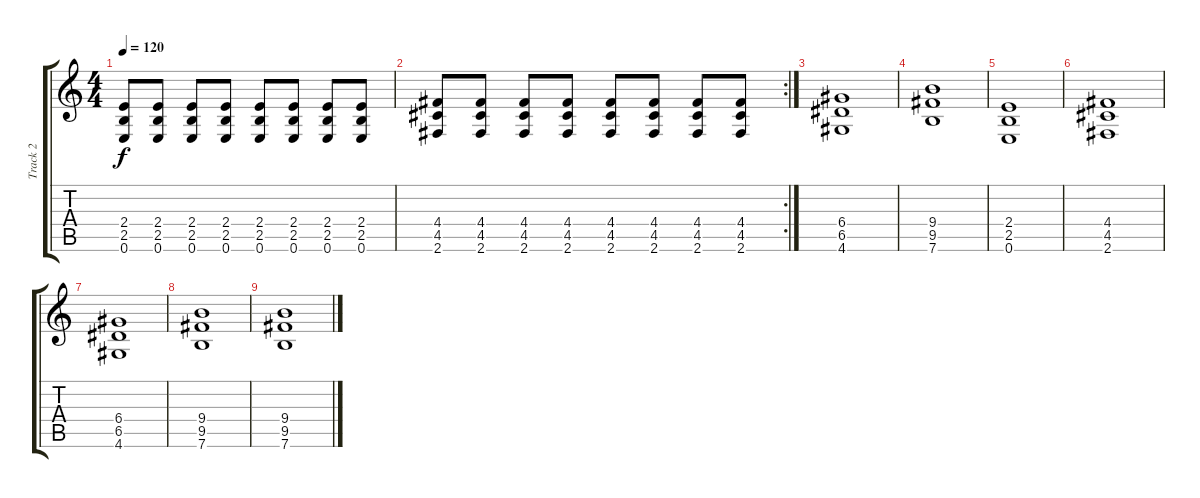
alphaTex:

\track ("Track 2" "Track 2") {instrument distortionguitar}
\staff {score tabs}
\tuning (E4 B3 G3 D3 A2 E2) {hide}
\ts (4 4)
\tempo 120
\clef g2
\ks c
(2.4 2.5 0.6).8{dy f} (2.4 2.5 0.6).8 (2.4 2.5 0.6).8 (2.4 2.5 0.6).8 (2.4 2.5 0.6).8 (2.4 2.5 0.6).8 (2.4 2.5 0.6).8 (2.4 2.5 0.6).8 |
\rc 2
(4.4 4.5 2.6).8 (4.4 4.5 2.6).8 (4.4 4.5 2.6).8 (4.4 4.5 2.6).8 (4.4 4.5 2.6).8 (4.4 4.5 2.6).8 (4.4 4.5 2.6).8 (4.4 4.5 2.6).8 |
(6.4 6.5 4.6).1 |
(9.4 9.5 7.6).1 |
(2.4 2.5 0.6).1 |
(4.4 4.5 2.6).1 |
(6.4 6.5 4.6).1 |
(9.4 9.5 7.6).1 |
(9.4 9.5 7.6).1
